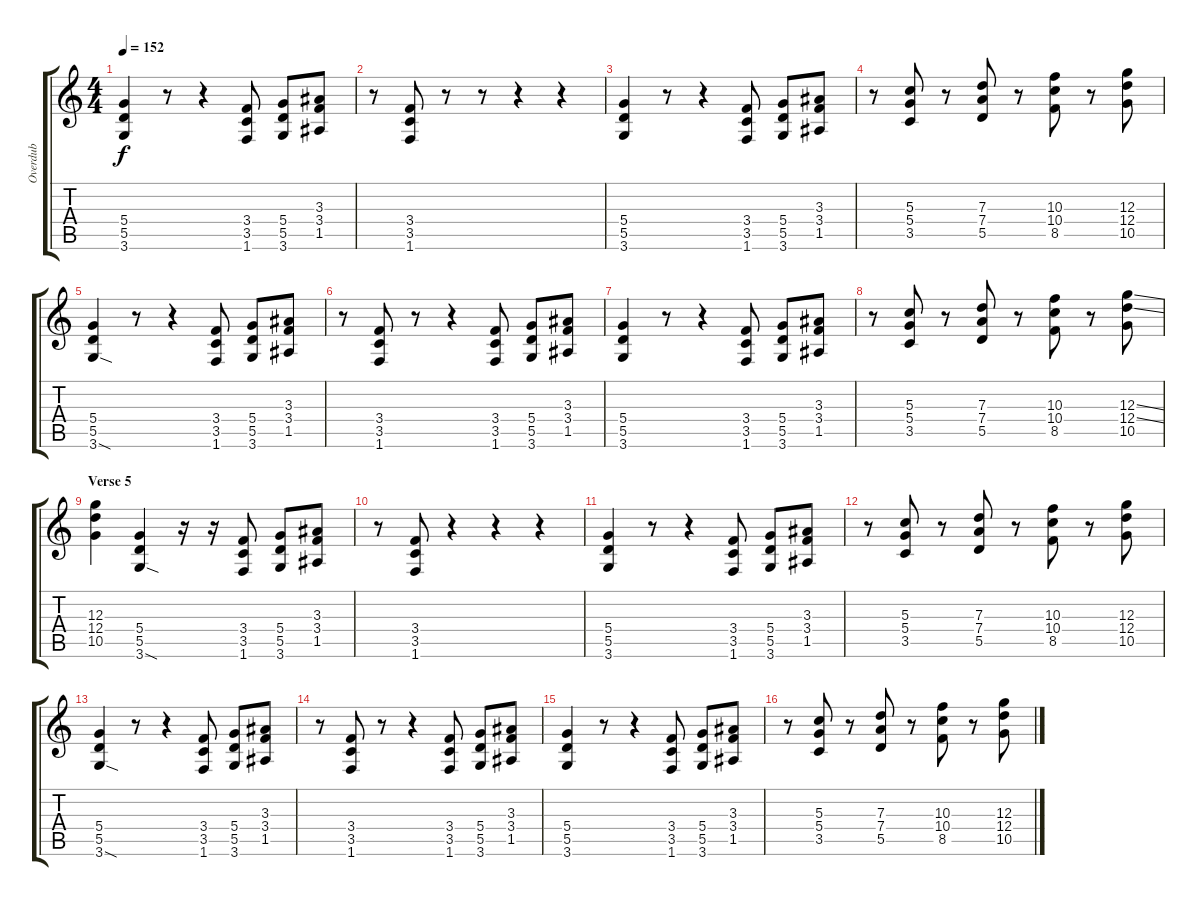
\track ("Overdub" "Overdub") {instrument overdrivenguitar}
\staff {score tabs}
\tuning (E4 B3 G3 D3 A2 E2) {hide}
\ts (4 4)
\tempo 152
\clef g2
\ks c
(5.4 5.5 3.6).4{dy f instrument overdrivenguitar} r.8 r.4 (3.4 3.5 1.6).8 (5.4 5.5 3.6).8 (3.3 3.4 1.5).8 |
r.8 (3.4 3.5 1.6).8 r.8 r.8 r.4 r.4 |
(5.4 5.5 3.6).4 r.8 r.4 (3.4 3.5 1.6).8 (5.4 5.5 3.6).8 (3.3 3.4 1.5).8 |
r.8 (5.3 5.4 3.5).8 r.8 (7.3 7.4 5.5).8 r.8 (10.3 10.4 8.5).8 r.8 (12.3 12.4 10.5).8 |
(5.4 5.5 3.6{sod}).4 r.8 r.4 (3.4 3.5 1.6).8 (5.4 5.5 3.6).8 (3.3 3.4 1.5).8 |
r.8 (3.4 3.5 1.6).8 r.8 r.4 (3.4 3.5 1.6).8 (5.4 5.5 3.6).8 (3.3 3.4 1.5).8 |
(5.4 5.5 3.6).4 r.8 r.4 (3.4 3.5 1.6).8 (5.4 5.5 3.6).8 (3.3 3.4 1.5).8 |
r.8 (5.3 5.4 3.5).8 r.8 (7.3 7.4 5.5).8 r.8 (10.3 10.4 8.5).8 r.8 (12.3{ss} 12.4{ss} 10.5).8 |
\section ("" "Verse 5")
(12.3 12.4 10.5).4 (5.4 5.5 3.6{sod}).4 r.16 r.16 (3.4 3.5 1.6).8 (5.4 5.5 3.6).8 (3.3 3.4 1.5).8 |
r.8 (3.4 3.5 1.6).8 r.4 r.4 r.4 |
(5.4 5.5 3.6).4 r.8 r.4 (3.4 3.5 1.6).8 (5.4 5.5 3.6).8 (3.3 3.4 1.5).8 |
r.8 (5.3 5.4 3.5).8 r.8 (7.3 7.4 5.5).8 r.8 (10.3 10.4 8.5).8 r.8 (12.3 12.4 10.5).8 |
(5.4 5.5 3.6{sod}).4 r.8 r.4 (3.4 3.5 1.6).8 (5.4 5.5 3.6).8 (3.3 3.4 1.5).8 |
r.8 (3.4 3.5 1.6).8 r.8 r.4 (3.4 3.5 1.6).8 (5.4 5.5 3.6).8 (3.3 3.4 1.5).8 |
(5.4 5.5 3.6).4 r.8 r.4 (3.4 3.5 1.6).8 (5.4 5.5 3.6).8 (3.3 3.4 1.5).8 |
r.8 (5.3 5.4 3.5).8 r.8 (7.3 7.4 5.5).8 r.8 (10.3 10.4 8.5).8 r.8 (12.3 12.4 10.5).8
